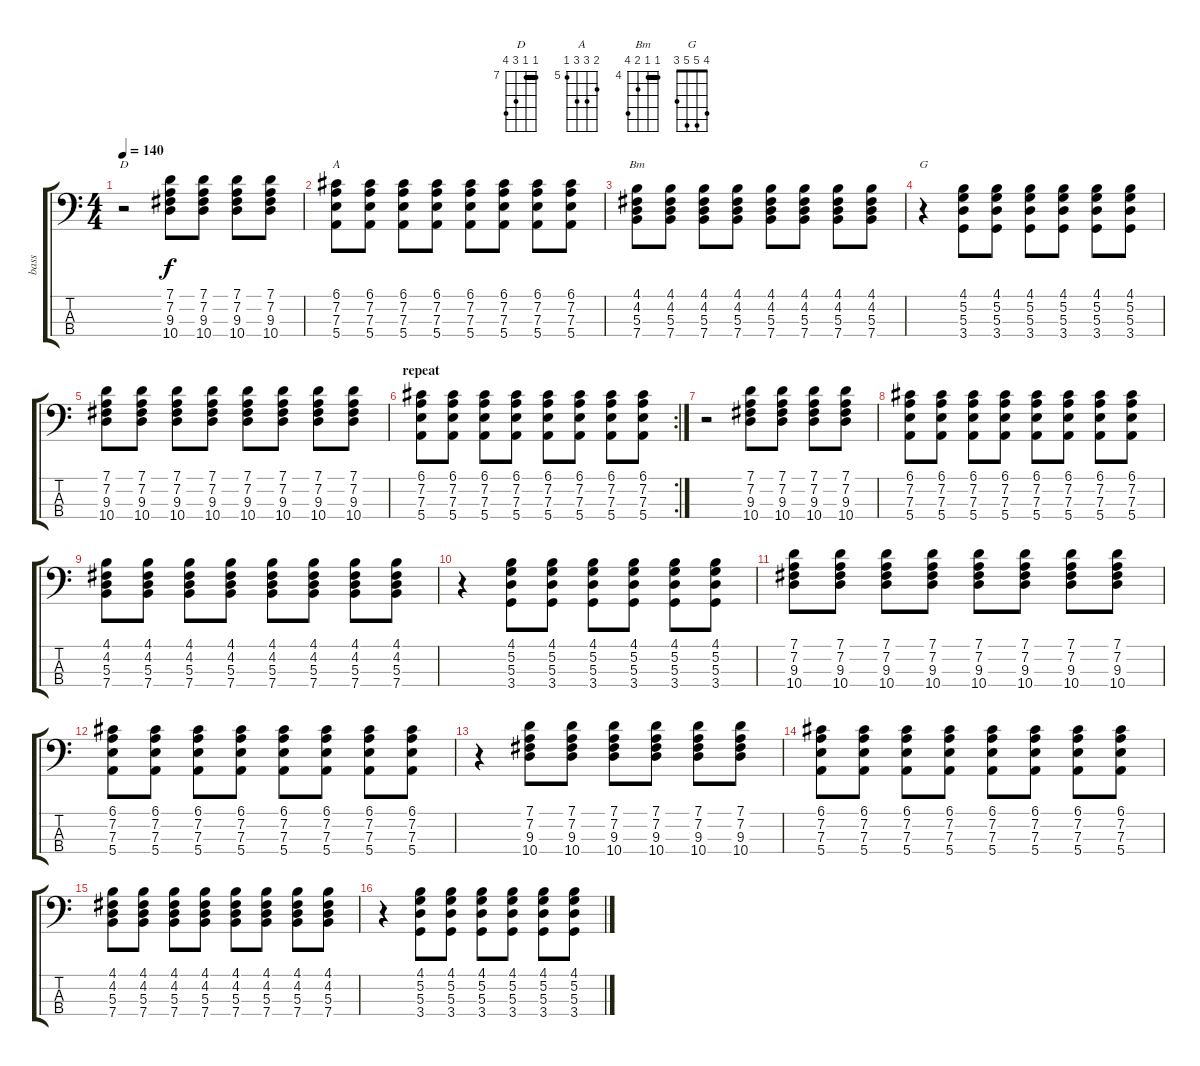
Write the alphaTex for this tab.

\track ("bass" "bass") {instrument electricbasspick}
\staff {score tabs}
\tuning (G2 D2 A1 E1) {hide}
\chord ("D" 7 7 9 10) {firstfret 7 barre 7}
\chord ("A" 6 7 7 5) {firstfret 5}
\chord ("Bm" 4 4 5 7) {firstfret 4 barre 4}
\chord ("G" 4 5 5 3)
\ts (4 4)
\tempo 140
\clef f4
\ks c
r.2{ch "D" dy f} (7.1 7.2 9.3 10.4).8 (7.1 7.2 9.3 10.4).8 (7.1 7.2 9.3 10.4).8 (7.1 7.2 9.3 10.4).8 |
(6.1 7.2 7.3 5.4).8{ch "A"} (6.1 7.2 7.3 5.4).8 (6.1 7.2 7.3 5.4).8 (6.1 7.2 7.3 5.4).8 (6.1 7.2 7.3 5.4).8 (6.1 7.2 7.3 5.4).8 (6.1 7.2 7.3 5.4).8 (6.1 7.2 7.3 5.4).8 |
(4.1 4.2 5.3 7.4).8{ch "Bm"} (4.1 4.2 5.3 7.4).8 (4.1 4.2 5.3 7.4).8 (4.1 4.2 5.3 7.4).8 (4.1 4.2 5.3 7.4).8 (4.1 4.2 5.3 7.4).8 (4.1 4.2 5.3 7.4).8 (4.1 4.2 5.3 7.4).8 |
r.4{ch "G"} (4.1 5.2 5.3 3.4).8 (4.1 5.2 5.3 3.4).8 (4.1 5.2 5.3 3.4).8 (4.1 5.2 5.3 3.4).8 (4.1 5.2 5.3 3.4).8 (4.1 5.2 5.3 3.4).8 |
(7.1 7.2 9.3 10.4).8 (7.1 7.2 9.3 10.4).8 (7.1 7.2 9.3 10.4).8 (7.1 7.2 9.3 10.4).8 (7.1 7.2 9.3 10.4).8 (7.1 7.2 9.3 10.4).8 (7.1 7.2 9.3 10.4).8 (7.1 7.2 9.3 10.4).8 |
\rc 2
\section ("" "repeat")
(6.1 7.2 7.3 5.4).8 (6.1 7.2 7.3 5.4).8 (6.1 7.2 7.3 5.4).8 (6.1 7.2 7.3 5.4).8 (6.1 7.2 7.3 5.4).8 (6.1 7.2 7.3 5.4).8 (6.1 7.2 7.3 5.4).8 (6.1 7.2 7.3 5.4).8 |
r.2 (7.1 7.2 9.3 10.4).8 (7.1 7.2 9.3 10.4).8 (7.1 7.2 9.3 10.4).8 (7.1 7.2 9.3 10.4).8 |
(6.1 7.2 7.3 5.4).8 (6.1 7.2 7.3 5.4).8 (6.1 7.2 7.3 5.4).8 (6.1 7.2 7.3 5.4).8 (6.1 7.2 7.3 5.4).8 (6.1 7.2 7.3 5.4).8 (6.1 7.2 7.3 5.4).8 (6.1 7.2 7.3 5.4).8 |
(4.1 4.2 5.3 7.4).8 (4.1 4.2 5.3 7.4).8 (4.1 4.2 5.3 7.4).8 (4.1 4.2 5.3 7.4).8 (4.1 4.2 5.3 7.4).8 (4.1 4.2 5.3 7.4).8 (4.1 4.2 5.3 7.4).8 (4.1 4.2 5.3 7.4).8 |
r.4 (4.1 5.2 5.3 3.4).8 (4.1 5.2 5.3 3.4).8 (4.1 5.2 5.3 3.4).8 (4.1 5.2 5.3 3.4).8 (4.1 5.2 5.3 3.4).8 (4.1 5.2 5.3 3.4).8 |
(7.1 7.2 9.3 10.4).8 (7.1 7.2 9.3 10.4).8 (7.1 7.2 9.3 10.4).8 (7.1 7.2 9.3 10.4).8 (7.1 7.2 9.3 10.4).8 (7.1 7.2 9.3 10.4).8 (7.1 7.2 9.3 10.4).8 (7.1 7.2 9.3 10.4).8 |
(6.1 7.2 7.3 5.4).8 (6.1 7.2 7.3 5.4).8 (6.1 7.2 7.3 5.4).8 (6.1 7.2 7.3 5.4).8 (6.1 7.2 7.3 5.4).8 (6.1 7.2 7.3 5.4).8 (6.1 7.2 7.3 5.4).8 (6.1 7.2 7.3 5.4).8 |
r.4 (7.1 7.2 9.3 10.4).8 (7.1 7.2 9.3 10.4).8 (7.1 7.2 9.3 10.4).8 (7.1 7.2 9.3 10.4).8 (7.1 7.2 9.3 10.4).8 (7.1 7.2 9.3 10.4).8 |
(6.1 7.2 7.3 5.4).8 (6.1 7.2 7.3 5.4).8 (6.1 7.2 7.3 5.4).8 (6.1 7.2 7.3 5.4).8 (6.1 7.2 7.3 5.4).8 (6.1 7.2 7.3 5.4).8 (6.1 7.2 7.3 5.4).8 (6.1 7.2 7.3 5.4).8 |
(4.1 4.2 5.3 7.4).8 (4.1 4.2 5.3 7.4).8 (4.1 4.2 5.3 7.4).8 (4.1 4.2 5.3 7.4).8 (4.1 4.2 5.3 7.4).8 (4.1 4.2 5.3 7.4).8 (4.1 4.2 5.3 7.4).8 (4.1 4.2 5.3 7.4).8 |
r.4 (4.1 5.2 5.3 3.4).8 (4.1 5.2 5.3 3.4).8 (4.1 5.2 5.3 3.4).8 (4.1 5.2 5.3 3.4).8 (4.1 5.2 5.3 3.4).8 (4.1 5.2 5.3 3.4).8
